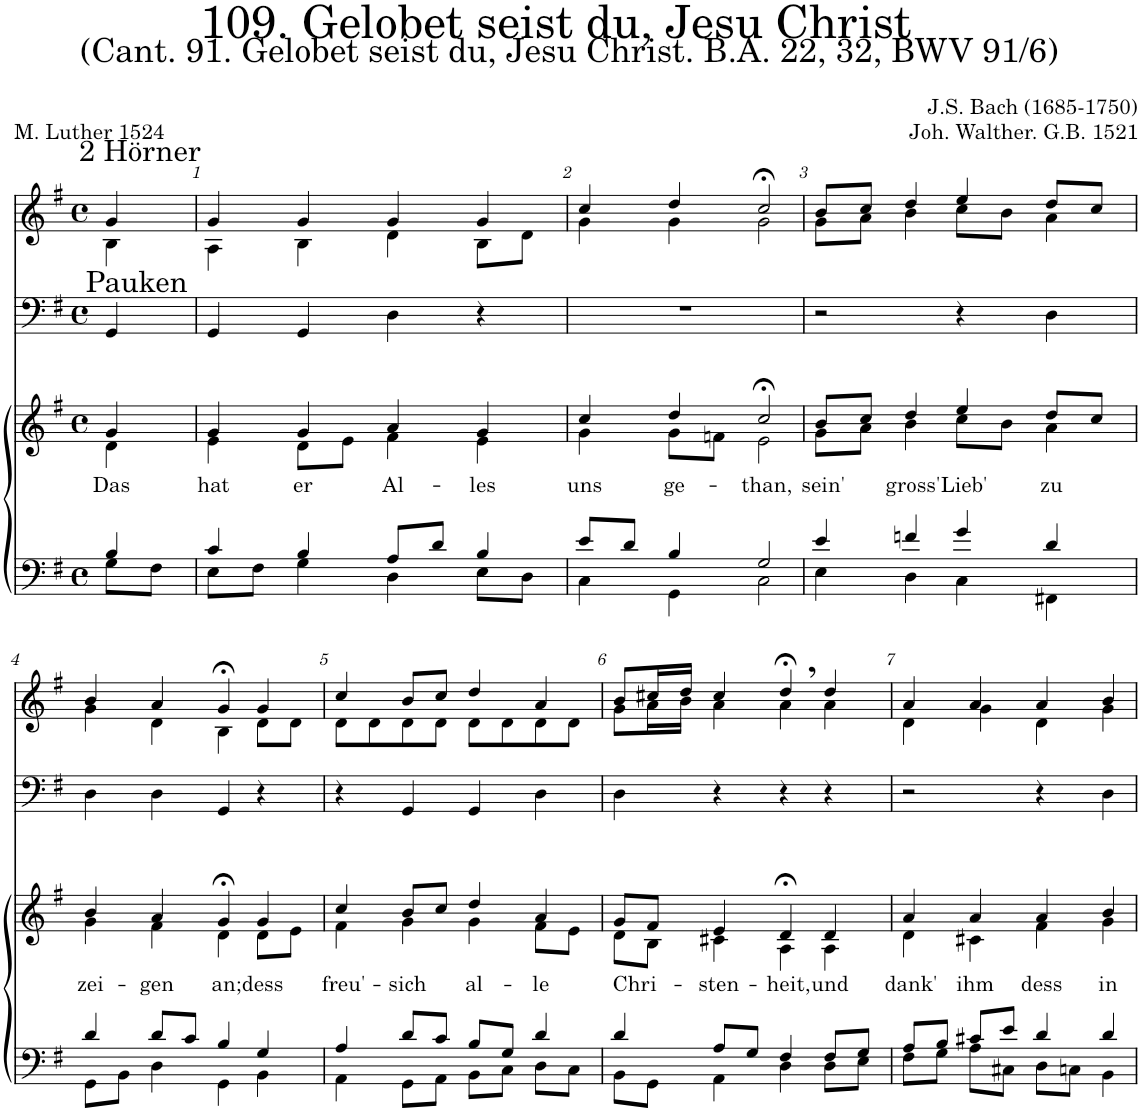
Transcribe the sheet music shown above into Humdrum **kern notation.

**kern	**kern	**text	**kern	**kern
*part4	*part3	*part3	*part2	*part1
*staff4	*staff3	*staff3	*staff2	*staff1
*I"Tenor/Bass	*I"Soprano/Alto	*	*I"Timpani	*I"Horn in F
*	*	*	*I'Timp	*I'Hn
*clefF4	*clefG2	*	*clefF4	*clefG2
*	*	*	*	*ITrd4c7
*k[f#]	*k[f#]	*	*k[f#]	*k[f#]
*M4/4	*M4/4	*	*M4/4	*M4/4
*met(c)	*met(c)	*	*met(c)	*met(c)
=	=	=	=	=
*^	*	*	*	*
!	!	!	!	!	!LO:TX:a:t=2 Hörner
!	!	!	!	!LO:TX:a:t=Pauken	!
!	!	!	!LO:LY:b	!	!
*	*	*^	*	*	*^
4B/	8G\L	4g/	4d\	Das	4GG/	4g/	4B\
.	8F#\J	.	.	.	.	.	.
=1	=1	=1	=1	=1	=1	=1	=1
!	!	!	!	!LO:LY:b	!	!	!
4c/	8E\L	4g/	4e\	hat	4GG/	4g/	4A\
.	8F#\J	.	.	.	.	.	.
!	!	!	!	!LO:LY:b	!	!	!
4B/	4G\	4g/	8d\L	er	4GG/	4g/	4B\
.	.	.	8e\J	.	.	.	.
!	!	!	!	!LO:LY:b	!	!	!
8A/L	4D\	4a/	4f#\	Al-	4D\	4g/	4d\
8d/J	.	.	.	.	.	.	.
!	!	!	!	!LO:LY:b	!	!	!
4B/	8E\L	4g/	4e\	-les	4r	4g/	8B\L
.	8D\J	.	.	.	.	.	8d\J
=2	=2	=2	=2	=2	=2	=2	=2
!	!	!	!	!LO:LY:b	!	!	!
8e/L	4C\	4cc/	4g\	uns	1r	4cc/	4g\
8d/J	.	.	.	.	.	.	.
!	!	!	!	!LO:LY:b	!	!	!
4B/	4GG\	4dd/	8g\L	ge-	.	4dd/	4g\
.	.	.	8fn\J	.	.	.	.
!	!	!	!	!LO:LY:b	!	!	!
2G/	2C\	2cc;<,/	2e\	-than,	.	2cc;</	2g\
=3	=3	=3	=3	=3	=3	=3	=3
!	!	!	!	!LO:LY:b	!	!	!
4e/	4E\	8b/L	8g\L	sein'	2r	8b/L	8g\L
.	.	8cc/J	8a\J	.	.	8cc/J	8a\J
!	!	!	!	!LO:LY:b	!	!	!
4fn/	4D\	4dd/	4b\	gross'	.	4dd/	4b\
!	!	!	!	!LO:LY:b	!	!	!
4g/	4C\	4ee/	8cc\L	Lieb'	4r	4ee/	8cc\L
.	.	.	8b\J	.	.	.	8b\J
!	!	!	!	!LO:LY:b	!	!	!
4d/	4FF#X\	8dd/L	4a\	zu	4D\	8dd/L	4a\
.	.	8cc/J	.	.	.	8cc/J	.
!!LO:LB:g=z	!!
=4	=4	=4	=4	=4	=4	=4	=4
!	!	!	!	!LO:LY:b	!	!	!
4d/	8GG\L	4b/	4g\	zei-	4D\	4b/	4g\
.	8BB\J	.	.	.	.	.	.
!	!	!	!	!LO:LY:b	!	!	!
8d/L	4D\	4a/	4f#\	-gen	4D\	4a/	4d\
8c/J	.	.	.	.	.	.	.
!	!	!	!	!LO:LY:b	!	!	!
4B/	4GG\	4g;</	4d\	an;	4GG/	4g;<,/	4B\
!	!	!	!	!LO:LY:b	!	!	!
4G/	4BB\	4g/	8d\L	dess	4r	4g/	8d\L
.	.	.	8e\J	.	.	.	8d\J
=5	=5	=5	=5	=5	=5	=5	=5
!	!	!	!	!LO:LY:b	!	!	!
4A/	4AA\	4cc/	4f#\	freu'-	4r	4cc/	8d\L
.	.	.	.	.	.	.	8d\
!	!	!	!	!LO:LY:b	!	!	!
8d/L	8GG\L	8b/L	4g\	-sich	4GG/	8b/L	8d\
8c/J	8AA\J	8cc/J	.	.	.	8cc/J	8d\J
!	!	!	!	!LO:LY:b	!	!	!
8B/L	8BB\L	4dd/	4g\	al-	4GG/	4dd/	8d\L
8G/J	8C\J	.	.	.	.	.	8d\
!	!	!	!	!LO:LY:b	!	!	!
4d/	8D\L	4a/	8f#\L	-le	4D\	4a/	8d\
.	8C\J	.	8e\J	.	.	.	8d\J
=6	=6	=6	=6	=6	=6	=6	=6
!	!	!	!	!LO:LY:b	!	!	!
4d/	8BB\L	8g/L	8d\L	Chri-	4D\	8b/L	8g\L
.	8GG\J	8f#/J	8B\J	.	.	16cc#X/L	16a\L
.	.	.	.	.	.	16dd/JJ	16b\JJ
!	!	!	!	!LO:LY:b	!	!	!
8A/L	4AA\	4e/	4c#X\	-sten-	4r	4cc#/	4a\
8G/J	.	.	.	.	.	.	.
!	!	!	!	!LO:LY:b	!	!	!
4F#/	4D\	4d;</	4A\	-heit,	4r	4dd;<,/	4a\
!	!	!	!	!LO:LY:b	!	!	!
8F#/L	8D\L	4d/	4A\	und	4r	4dd/	4a\
8G/J	8E\J	.	.	.	.	.	.
=7	=7	=7	=7	=7	=7	=7	=7
!	!	!	!	!LO:LY:b	!	!	!
8A/L	8F#\L	4a/	4d\	dank'	2r	4a/	4d\
8B/J	8G\J	.	.	.	.	.	.
!	!	!	!	!LO:LY:b	!	!	!
8c#X/L	8A\L	4a/	4c#X\	ihm	.	4a/	4g\
8e/J	8C#X\J	.	.	.	.	.	.
!	!	!	!	!LO:LY:b	!	!	!
4d/	8D\L	4a/	4f#\	dess	4r	4a/	4d\
.	8Cn\J	.	.	.	.	.	.
!	!	!	!	!LO:LY:b	!	!	!
4d/	4BB\	4b/	4g\	in	4D\	4b/	4g\
*v	*v	*	*	*	*	*v	*v
*	*v	*v	*	*	*
=	=	=	=	=
*-	*-	*-	*-	*-
